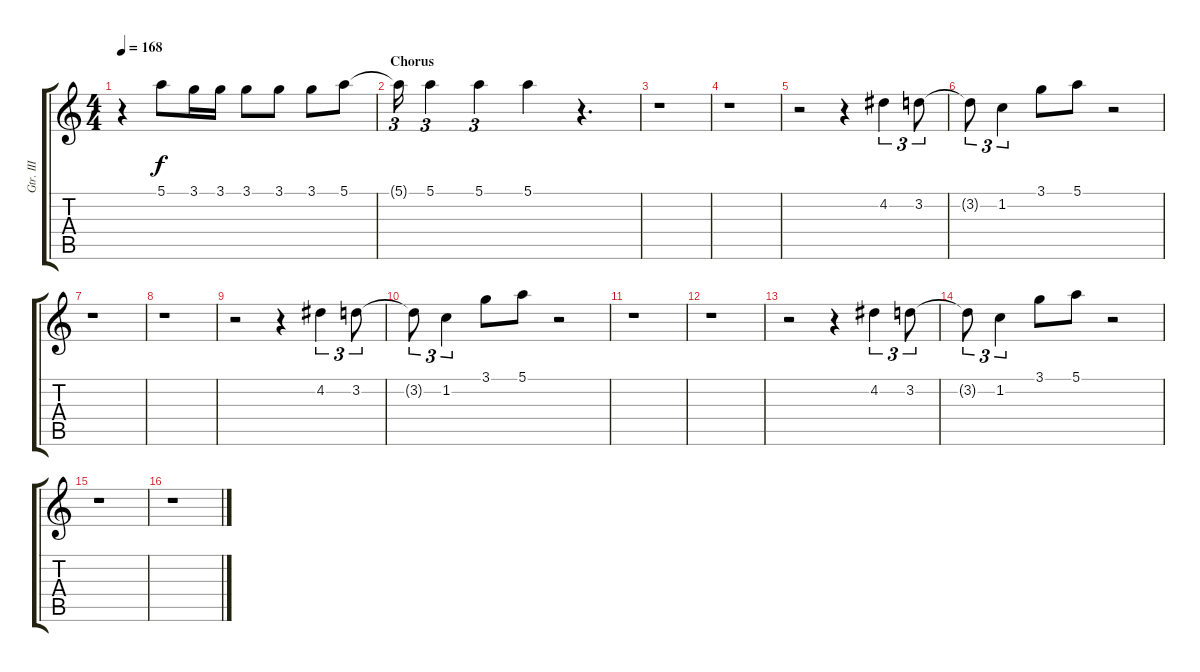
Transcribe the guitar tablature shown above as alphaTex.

\track ("Gtr. III" "Gtr. III") {instrument overdrivenguitar}
\staff {score tabs}
\tuning (E4 B3 G3 D3 A2 E2) {hide}
\ts (4 4)
\tempo 168
\clef g2
\ks c
r.4{dy f volume 12 instrument lead6voice} 5.1.8 3.1.16 3.1.16 3.1.8 3.1.8 3.1.8 5.1.8 |
\section ("" "Chorus")
5.1{t}.16{tu (3 2) volume 12 instrument lead6voice} 5.1.4{tu (3 2)} 5.1.4{tu (3 2)} 5.1.4 r.4{d} |
r.1 |
r.1 |
r.2{volume 11 instrument lead6voice} r.4 4.2.4{tu (3 2)} 3.2.8{tu (3 2)} |
3.2{t}.8{tu (3 2) volume 11 instrument lead6voice} 1.2.4{tu (3 2)} 3.1.8 5.1.8 r.2 |
r.1 |
r.1 |
r.2{volume 11 instrument lead6voice} r.4 4.2.4{tu (3 2)} 3.2.8{tu (3 2)} |
3.2{t}.8{tu (3 2) volume 11 instrument lead6voice} 1.2.4{tu (3 2)} 3.1.8 5.1.8 r.2 |
r.1 |
r.1 |
r.2{volume 11 instrument lead6voice} r.4 4.2.4{tu (3 2)} 3.2.8{tu (3 2)} |
3.2{t}.8{tu (3 2) volume 11 instrument lead6voice} 1.2.4{tu (3 2)} 3.1.8 5.1.8 r.2 |
r.1{volume 16 instrument overdrivenguitar} |
r.1
